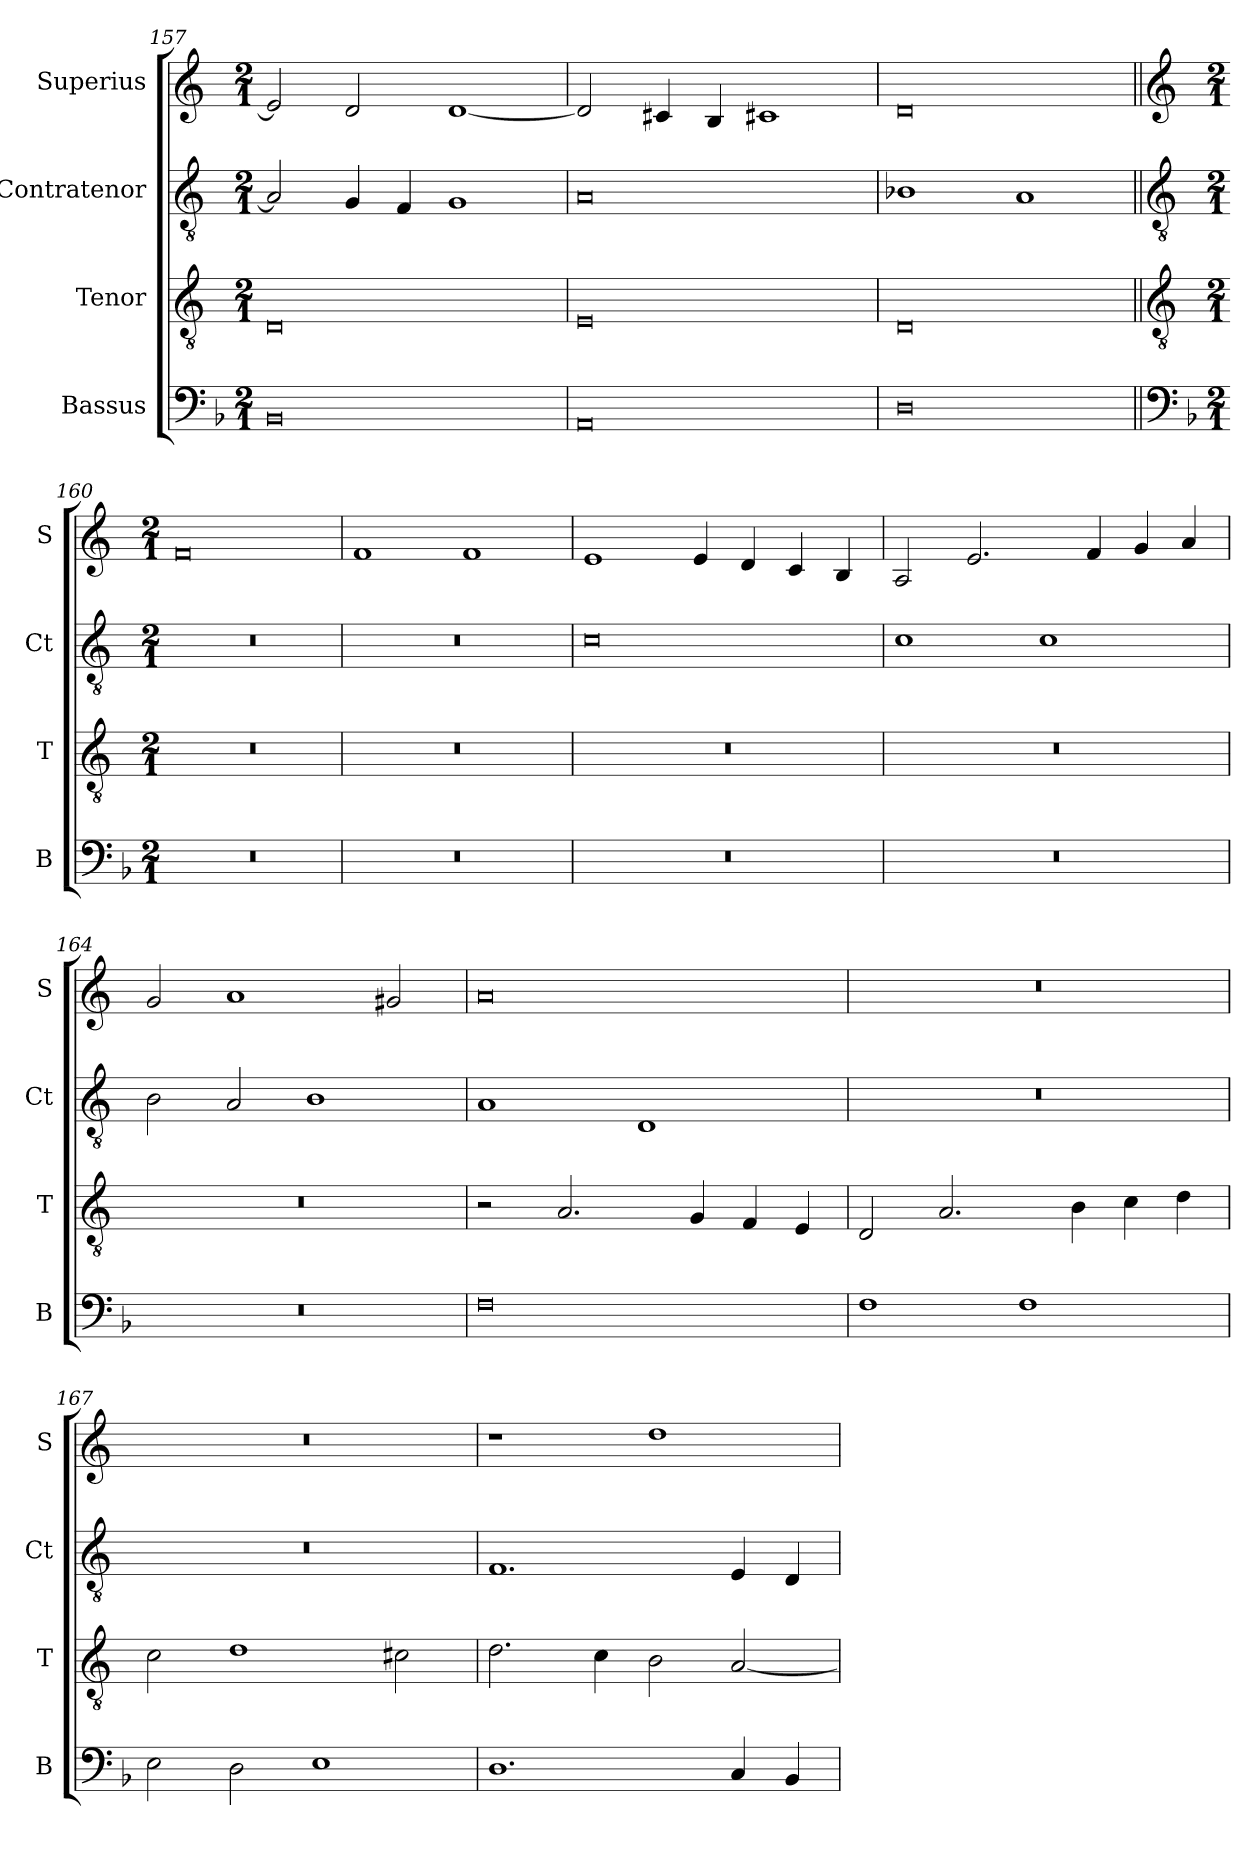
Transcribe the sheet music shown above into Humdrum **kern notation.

**kern	**kern	**kern	**kern
*part4	*part3	*part2	*part1
*staff4	*staff3	*staff2	*staff1
*I"Bassus	*I"Tenor	*I"Contratenor	*I"Superius
*I'B	*I'T	*I'Ct	*I'S
*clefF4	*clefGv2	*clefGv2	*clefG2
*k[b-]	*k[]	*k[]	*k[]
*M2/1	*M2/1	*M2/1	*M2/1
=157	=157	=157	=157
0BB-	0D	2A/]	2e/]
.	.	4G/	2d/
.	.	4F/	.
.	.	1G	[1d
=158	=158	=158	=158
0AA	0E	0A	2d/]
.	.	.	4c#X/
.	.	.	4B/
.	.	.	1c#X
=159	=159	=159	=159
0D	0D	1B-X	0d
.	.	1A	.
!!LO:LB:g=z
=160||	=160||	=160||	=160||
*clefF4	*clefGv2	*clefGv2	*clefG2
*k[b-]	*k[]	*k[]	*k[]
*M2/1	*M2/1	*M2/1	*M2/1
0r	0r	0r	0f
=161	=161	=161	=161
0r	0r	0r	1f
.	.	.	1f
=162	=162	=162	=162
0r	0r	0c	1e
.	.	.	4e/
.	.	.	4d/
.	.	.	4c/
.	.	.	4B/
=163	=163	=163	=163
0r	0r	1c	2A/
.	.	.	2.e/
.	.	1c	.
.	.	.	4f/
.	.	.	4g/
.	.	.	4a/
=164	=164	=164	=164
0r	0r	2B\	2g/
.	.	2A/	1a
.	.	1B	.
.	.	.	2g#X/
=165	=165	=165	=165
0F	2r	1A	0a
.	2.A/	.	.
.	.	1D	.
.	4G/	.	.
.	4F/	.	.
.	4E/	.	.
=166	=166	=166	=166
1F	2D/	0r	0r
.	2.A/	.	.
1F	.	.	.
.	4B\	.	.
.	4c\	.	.
.	4d\	.	.
=167	=167	=167	=167
2E\	2c\	0r	0r
2D\	1d	.	.
1E	.	.	.
.	2c#X\	.	.
=168	=168	=168	=168
1.D	2.d\	1.F	1r
.	4c\	.	.
.	2B\	.	1dd
4C/	[2A/	4E/	.
4BB-/	.	4D/	.
=	=	=	=
*-	*-	*-	*-
